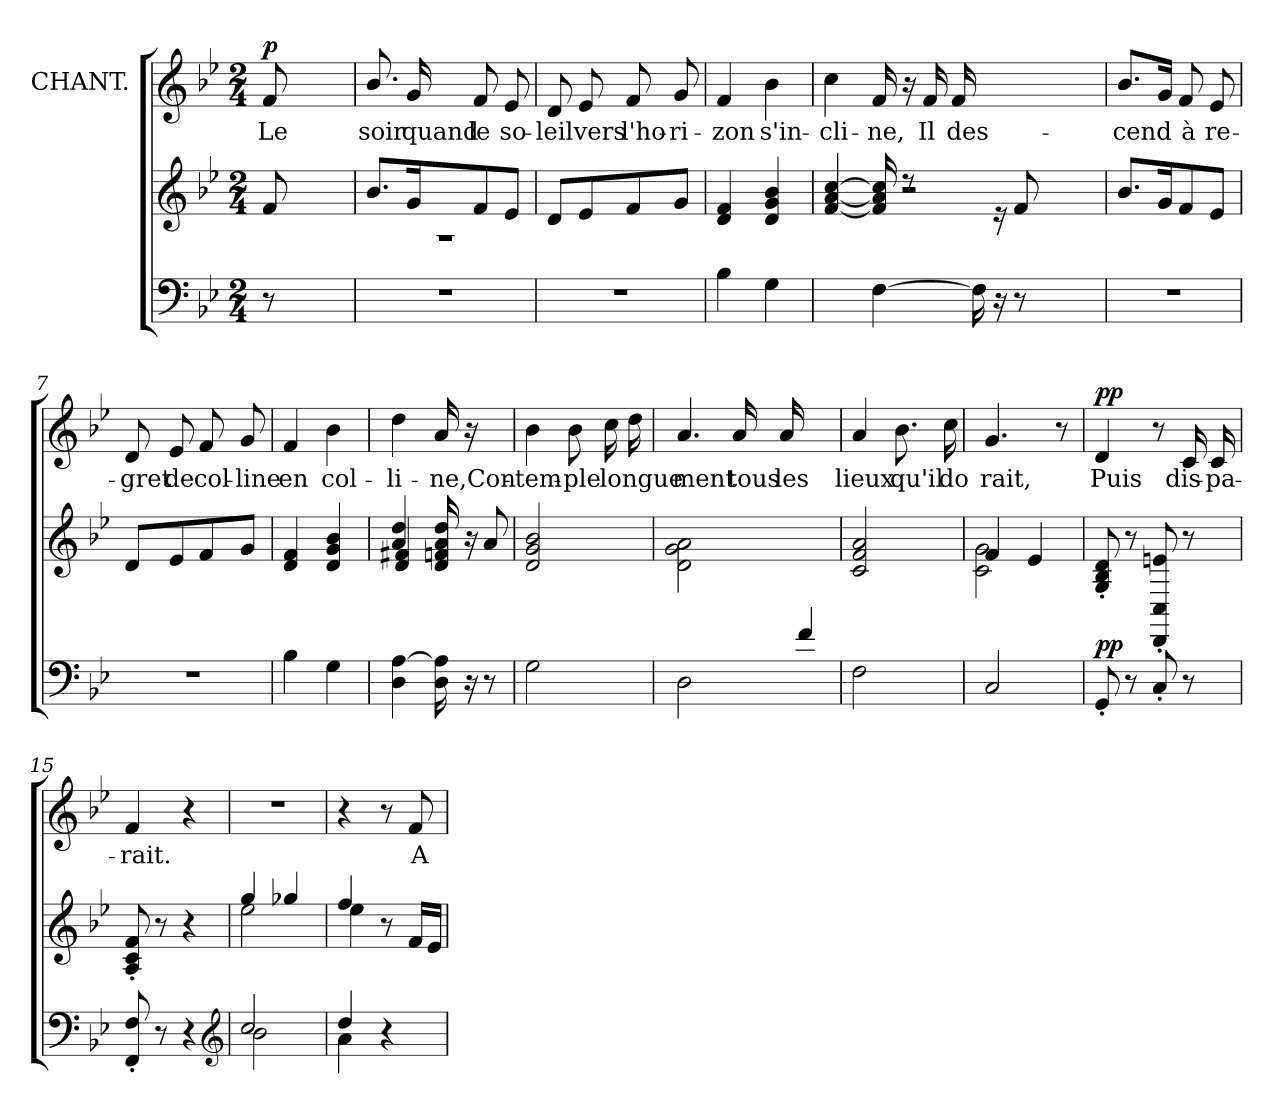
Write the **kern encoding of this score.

**kern	**dynam	**kern	**kern	**text	**dynam
*part3	*part3	*part2	*part1	*part1	*part1
*staff3	*staff3	*staff2	*staff1	*staff1	*staff1
*	*	*	*I"CHANT.	*	*
*clefF4	*	*clefG2	*clefG2	*	*
*k[b-e-]	*	*k[b-e-]	*k[b-e-]	*	*
*M2/4	*	*M2/4	*M2/4	*	*
=1	=1	=1	=1	=1	=1
!	!	!	!	!	!LO:DY:a
8r	.	8fi/	8fi/	Le	p
4.ryy	.	4.ryy	4.ryy	.	.
=2	=2	=2	=2	=2	=2
*	*	*^	*	*	*
2r	.	8.b-i/L	2r	8.b-i/	soir	.
.	.	16gi/k	.	16gi/	quand	.
.	.	8fi/	.	8fi/	le	.
.	.	8e-i/J	.	8e-i/	so-	.
*	*	*v	*v	*	*	*
=3	=3	=3	=3	=3	=3
2r	.	8di/L	8di/	leil	.
.	.	8e-i/	8e-i/	vers	.
.	.	8fi/	8fi/	l'ho-	.
.	.	8gi/J	8gi/	ri-	.
=4	=4	=4	=4	=4	=4
4B-j\	.	4di/ 4fi/	4fi/	zon	.
4Gj\	.	4b-i/ 4gi/ 4di/	4b-i\	s'in-	.
=5	=5	=5	=5	=5	=5
*	*	*^	*	*	*
*	*	*	*^	*	*	*
4ryy	.	[4cci/ [4ai/ [4fi/	4ryy	4ryy	4cci\	cli-	.
[4Fj\	.	16fi]/ 16ai]/ 16cci]/	16ryy	4ryy	16fi/	ne,	.
.	.	8r	2r	.	16r	.	.
.	.	.	.	.	16fi/	Il	.
.	.	16ryy	.	.	16fi/	des-	.
16Fj\]	.	2ryy	.	16ryy	2ryy	.	.
16r	.	.	.	16r	.	.	.
8r	.	.	.	8fZ/	.	.	.
4ryy	.	.	.	4ryy	.	.	.
.	.	.	8.ryy	.	.	.	.
*	*	*v	*v	*v	*	*	*
!!LO:LB:g=z
=6	=6	=6	=6	=6	=6
2r	.	8.b-i/L	8.b-i/L	cend	.
.	.	16gi/k	16gi/Jk	.	.
.	.	8fi/	8fi/	à	.
.	.	8e-i/J	8e-i/	re-	.
=7	=7	=7	=7	=7	=7
2r	.	8di/L	8di/	gret	.
.	.	8e-i/	8e-i/	de	.
.	.	8fi/	8fi/	col-	.
.	.	8gi/J	8gi/	line	.
=8	=8	=8	=8	=8	=8
4B-j\	.	4fi/ 4di/	4fi/	en	.
4Gj\	.	4b-i/ 4gi/ 4di/	4b-i\	col-	.
=9	=9	=9	=9	=9	=9
*	*	*^	*	*	*
4Dj\ [4Aj\	.	4ddi/ 4ai/	4f#XV/ 4dV/	4ddi\	li-	.
16Dj\ 16Aj]\	.	16di/ 16ddi/ 16ai/ 16fi/	4ryy	16ai/	ne,Con-	.
16r	.	16r	.	16r	.	.
8r	.	8ai/	.	8ryy	.	.
*	*	*v	*v	*	*	*
=10	=10	=10	=10	=10	=10
2Gj\	.	2b-i/ 2gi/ 2di/	4b-i\	tem-	.
.	.	.	8b-i\	ple	.
.	.	.	16cci\	longue	.
.	.	.	16ddi\	--	.
!!LO:LB:g=z
=11	=11	=11	=11	=11	=11
2Dj\	.	2di\ 2gi\ 2ai\	4.ai/	ment	.
.	.	.	16ai/	tous	.
.	.	.	16ai/	les	.
4fV/	.	4ryy	4ryy	.	.
=12	=12	=12	=12	=12	=12
2Fj\	.	2ai/ 2fi/ 2ci/	4ai/	lieux	.
.	.	.	8.b-i\	qu'il	.
.	.	.	16cci\	do	.
=13	=13	=13	=13	=13	=13
*	*	*^	*	*	*
2Cj/	.	4fi/	2cV\ 2gV\	4.gi/	rait,	.
.	.	4e-i/	.	.	.	.
.	.	.	.	8r	.	.
*	*	*v	*v	*	*	*
=14	=14	=14	=14	=14	=14
!	!LO:DY:a	!	!	!	!LO:DY:a
8GG'<j/	pp	8Gi'</ 8B-i'</ 8di'</	4di/	Puis	pp
8r	.	8r	.	.	.
8C'<j/	.	8eni'</ 8Ci'</ 8DDi'</	8r	.	.
8r	.	8r	16ci/	dis-	.
.	.	.	16ci/	pa-	.
=15	=15	=15	=15	=15	=15
8Fj'</ 8FFj'</	.	8fi'</ 8ci'</ 8Ai'</	4fi/	rait.	.
8r	.	8r	.	.	.
4r	.	4r	4r	.	.
*clefG2	*	*	*	*	*
!!LO:PB:g=z
=16	=16	=16	=16	=16	=16
*^	*	*^	*	*	*
2ccj/	2b-Z\	.	4ggi/	2ee-V\	2r	.	.
.	.	.	4gg-Xi/	.	.	.	.
=17	=17	=17	=17	=17	=17	=17	=17
4ddj/	4aZ\	.	4ffi/	4ee-V\	4r	.	.
4r	4ryy	.	8r	4ryy	8r	.	.
.	.	.	16fi/LL	.	8fi/	A-	.
.	.	.	16e-i/JJ	.	.	.	.
*v	*v	*	*	*	*	*	*
*	*	*v	*v	*	*	*
=	=	=	=	=	=
*-	*-	*-	*-	*-	*-
